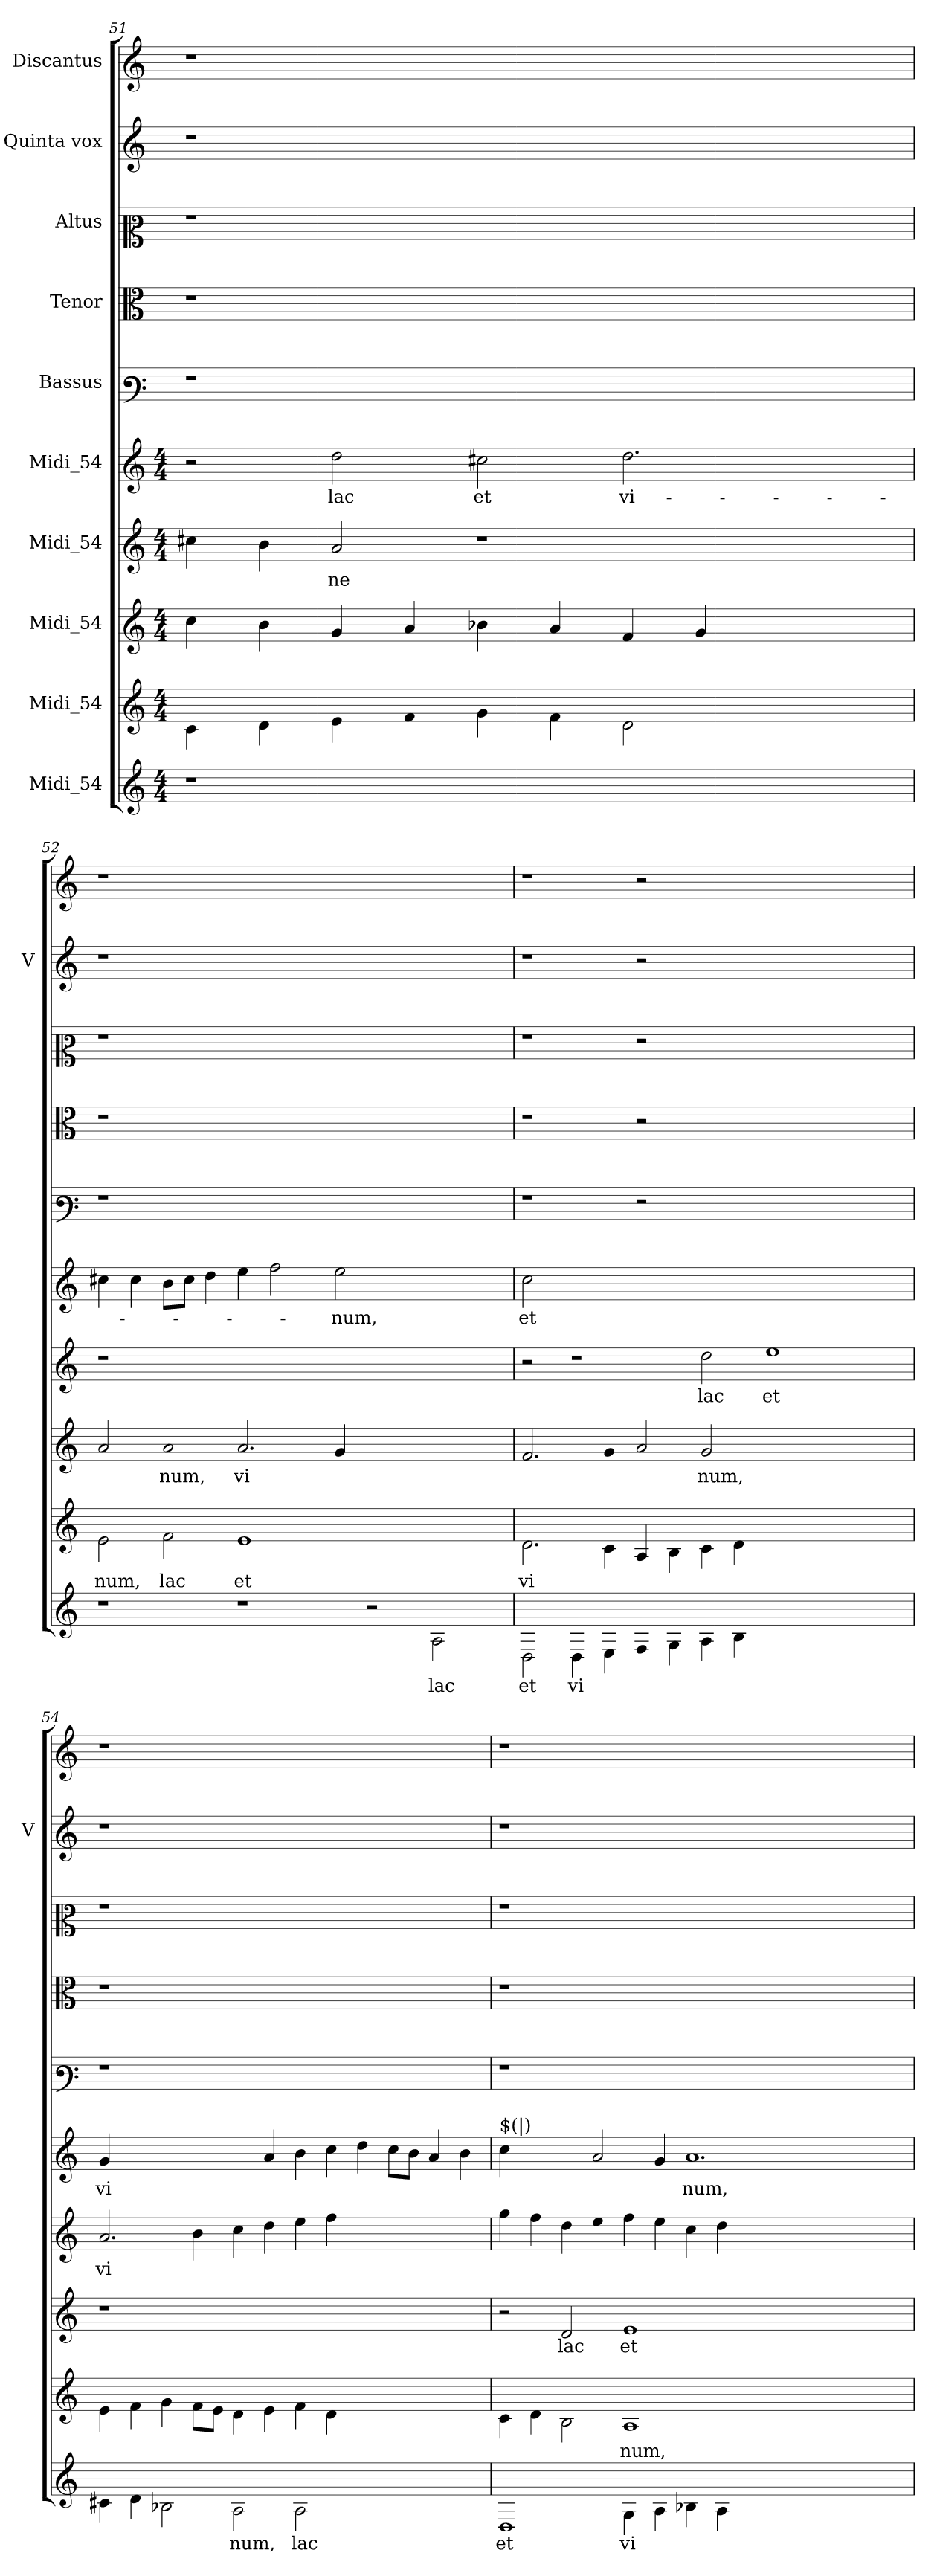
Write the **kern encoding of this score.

**kern	**text	**kern	**text	**kern	**text	**kern	**text	**kern	**text	**kern	**kern	**kern	**kern	**kern
*part10	*part10	*part9	*part9	*part8	*part8	*part7	*part7	*part6	*part6	*part5	*part4	*part3	*part2	*part1
*staff10	*staff10	*staff9	*staff9	*staff8	*staff8	*staff7	*staff7	*staff6	*staff6	*staff5	*staff4	*staff3	*staff2	*staff1
*I"Midi_54	*	*I"Midi_54	*	*I"Midi_54	*	*I"Midi_54	*	*I"Midi_54	*	*I"Bassus	*I"Tenor	*I"Altus	*I"Quinta vox	*I"Discantus
*	*	*	*	*	*	*	*	*	*	*	*	*	*I'V	*
!!LO:PB:g=z
*clefG2	*	*clefG2	*	*clefG2	*	*clefG2	*	*clefG2	*	*clefF3	*clefC3	*clefC2	*clefG2	*clefG2
*k[]	*	*k[]	*	*k[]	*	*k[]	*	*k[]	*	*k[]	*k[]	*k[]	*k[]	*k[]
*M4/4	*	*M4/4	*	*M4/4	*	*M4/4	*	*M4/4	*	*	*	*	*	*
=51	=51	=51	=51	=51	=51	=51	=51	=51	=51	=51	=51	=51	=51	=51
!	!	!	!	!	!	!	!LO:LY:b	!	!	!	!	!	!	!
1r	.	4c\	.	4cc\	.	4cc#X\	-	2r	.	1r	1r	1r	1r	1r
.	.	4d\	.	4b\	.	4b\	.	.	.	.	.	.	.	.
!	!	!	!	!	!	!	!LO:LY:b	!	!LO:LY:b	!	!	!	!	!
.	.	4e\	.	4g/	.	2a/	ne	2dd\	lac	.	.	.	.	.
.	.	4f\	.	4a/	.	.	.	.	.	.	.	.	.	.
!	!	!	!	!	!	!	!	!	!LO:LY:b	!	!	!	!	!
1ryy	.	4g\	.	4b-X\	.	1r	.	2cc#X\	et	1.ryy	1.ryy	1.ryy	1.ryy	1.ryy
!	!	!	!LO:LY:b	!	!	!	!	!	!	!	!	!	!	!
.	.	4f\	-	4a/	.	.	.	.	.	.	.	.	.	.
!	!	!	!	!	!	!	!	!	!LO:LY:b	!	!	!	!	!
.	.	2d\	.	4f/	.	.	.	2.dd\	vi-	.	.	.	.	.
.	.	.	.	4g/	.	.	.	.	.	.	.	.	.	.
2ryy	.	2ryy	.	2ryy	.	2ryy	.	.	.	.	.	.	.	.
.	.	.	.	.	.	.	.	4ryy	.	.	.	.	.	.
=52	=52	=52	=52	=52	=52	=52	=52	=52	=52	=52	=52	=52	=52	=52
!	!	!	!LO:LY:b	!	!	!	!	!	!	!	!	!	!	!
1r	.	2e\	num,	2a/	.	1r	.	4cc#X\	.	1r	1r	1r	1r	1r
.	.	.	.	.	.	.	.	4cc#\	.	.	.	.	.	.
!	!	!	!LO:LY:b	!	!LO:LY:b	!	!	!	!	!	!	!	!	!
.	.	2f\	lac	2a/	num,	.	.	8b\L	.	.	.	.	.	.
.	.	.	.	.	.	.	.	8cc#\J	.	.	.	.	.	.
.	.	.	.	.	.	.	.	4dd\	.	.	.	.	.	.
!	!	!	!LO:LY:b	!	!LO:LY:b	!	!	!	!	!	!	!	!	!
1r	.	1e	et	2.a/	vi-	1ryy	.	4ee\	.	2ryy	2ryy	2ryy	2ryy	2ryy
.	.	.	.	.	.	.	.	2ff\	.	.	.	.	.	.
.	.	.	.	.	.	.	.	.	.	2.ryy	2.ryy	2.ryy	2.ryy	2.ryy
!	!	!	!	!	!	!	!	!	!LO:LY:b	!	!	!	!	!
.	.	.	.	4g/	.	.	.	2ee\	-num,	.	.	.	.	.
2r	.	4ryy	.	4ryy	.	4ryy	.	.	.	.	.	.	.	.
.	.	1ryy	.	1ryy	.	1ryy	.	1ryy	.	1ryy	1ryy	1ryy	1ryy	1ryy
!	!LO:LY:b	!	!	!	!	!	!	!	!	!	!	!	!	!
2A\	lac	.	.	.	.	.	.	.	.	.	.	.	.	.
4ryy	.	.	.	.	.	.	.	.	.	.	.	.	.	.
!!LO:PB:g=z
=53	=53	=53	=53	=53	=53	=53	=53	=53	=53	=53	=53	=53	=53	=53
!	!LO:LY:b	!	!LO:LY:b	!	!	!	!	!	!LO:LY:b	!	!	!	!	!
2D\	et	2.d\	vi-	2.f/	.	2r	.	2cc\	et	1r	1r	1r	1r	1r
!	!LO:LY:b	!	!	!	!	!	!	!	!	!	!	!	!	!
4D\	vi-	.	.	.	.	1r	.	2ryy	.	.	.	.	.	.
!	!	!	!	!	!LO:LY:b	!	!	!	!	!	!	!	!	!
4E\	.	4c\	.	4g/	--	.	.	.	.	.	.	.	.	.
4F\	.	4A/	.	2a/	.	.	.	0ryy	.	2r	2r	2r	2r	2r
4G\	.	4B\	.	.	.	.	.	.	.	.	.	.	.	.
!	!	!	!	!	!LO:LY:b	!	!LO:LY:b	!	!	!	!	!	!	!
4A\	.	4c\	.	2g/	num,	2dd\	lac	.	.	0ryy	0ryy	0ryy	0ryy	0ryy
4B\	.	4d\	.	.	.	.	.	.	.	.	.	.	.	.
!	!	!	!	!	!	!	!LO:LY:b	!	!	!	!	!	!	!
2ryy	.	2ryy	.	2ryy	.	1ee	et	.	.	.	.	.	.	.
1ryy	.	1ryy	.	1ryy	.	.	.	.	.	.	.	.	.	.
.	.	.	.	.	.	2ryy	.	2ryy	.	.	.	.	.	.
!!LO:PB:g=z
=54	=54	=54	=54	=54	=54	=54	=54	=54	=54	=54	=54	=54	=54	=54
!	!LO:LY:b	!	!	!	!	!	!LO:LY:b	!	!LO:LY:b	!	!	!	!	!
4c#X\	--	4e\	.	1r	.	2.a/	vi-	4g/	vi	1r	1r	1r	1r	1r
4d\	.	4f\	.	.	.	.	.	1ryy	.	.	.	.	.	.
2B-X\	.	4g\	.	.	.	.	.	.	.	.	.	.	.	.
.	.	8f\L	.	.	.	4b\	.	.	.	.	.	.	.	.
.	.	8e\J	.	.	.	.	.	.	.	.	.	.	.	.
!	!LO:LY:b	!	!	!	!	!	!	!	!	!	!	!	!	!
2A\	num,	4d\	.	0ryy	.	4cc\	.	.	.	0ryy	0ryy	0ryy	0ryy	0ryy
.	.	4e\	.	.	.	4dd\	.	4a/	.	.	.	.	.	.
!	!LO:LY:b	!	!	!	!	!	!	!	!	!	!	!	!	!
2A\	lac	4f\	.	.	.	4ee\	.	4b\	.	.	.	.	.	.
.	.	4d\	.	.	.	4ff\	.	4cc\	.	.	.	.	.	.
1ryy	.	1ryy	.	.	.	1ryy	.	4dd\	.	.	.	.	.	.
.	.	.	.	.	.	.	.	8cc\L	.	.	.	.	.	.
.	.	.	.	.	.	.	.	8b\J	.	.	.	.	.	.
.	.	.	.	.	.	.	.	4a/	.	.	.	.	.	.
.	.	.	.	.	.	.	.	4b\	.	.	.	.	.	.
!!LO:PB:g=z
=55	=55	=55	=55	=55	=55	=55	=55	=55	=55	=55	=55	=55	=55	=55
!	!	!	!	!	!	!	!	!LO:TX:a:t=$(|)	!	!	!	!	!	!
!	!LO:LY:b	!	!LO:LY:b	!	!	!	!LO:LY:b	!	!	!	!	!	!	!
1D	et	4c\	--	2r	.	4gg\	--	4cc\	.	1r	1r	1r	1r	1r
.	.	4d\	.	.	.	4ff\	.	2ryy	.	.	.	.	.	.
!	!	!	!	!	!LO:LY:b	!	!	!	!	!	!	!	!	!
.	.	2B\	.	2d/	lac	4dd\	.	.	.	.	.	.	.	.
.	.	.	.	.	.	4ee\	.	2a/	.	.	.	.	.	.
!	!LO:LY:b	!	!LO:LY:b	!	!LO:LY:b	!	!	!	!	!	!	!	!	!
4G\	vi	1A	num,	1e	et	4ff\	.	.	.	0.ryy	0.ryy	0.ryy	0.ryy	0.ryy
4A\	.	.	.	.	.	4ee\	.	4g/	.	.	.	.	.	.
!	!	!	!	!	!	!	!	!	!LO:LY:b	!	!	!	!	!
4B-X\	.	.	.	.	.	4cc\	.	1.a	num,	.	.	.	.	.
4A\	.	.	.	.	.	4dd\	.	.	.	.	.	.	.	.
1.ryy	.	1.ryy	.	1.ryy	.	1.ryy	.	.	.	.	.	.	.	.
.	.	.	.	.	.	.	.	1ryy	.	.	.	.	.	.
2ryy	.	2ryy	.	2ryy	.	2ryy	.	.	.	.	.	.	.	.
=	=	=	=	=	=	=	=	=	=	=	=	=	=	=
*-	*-	*-	*-	*-	*-	*-	*-	*-	*-	*-	*-	*-	*-	*-
